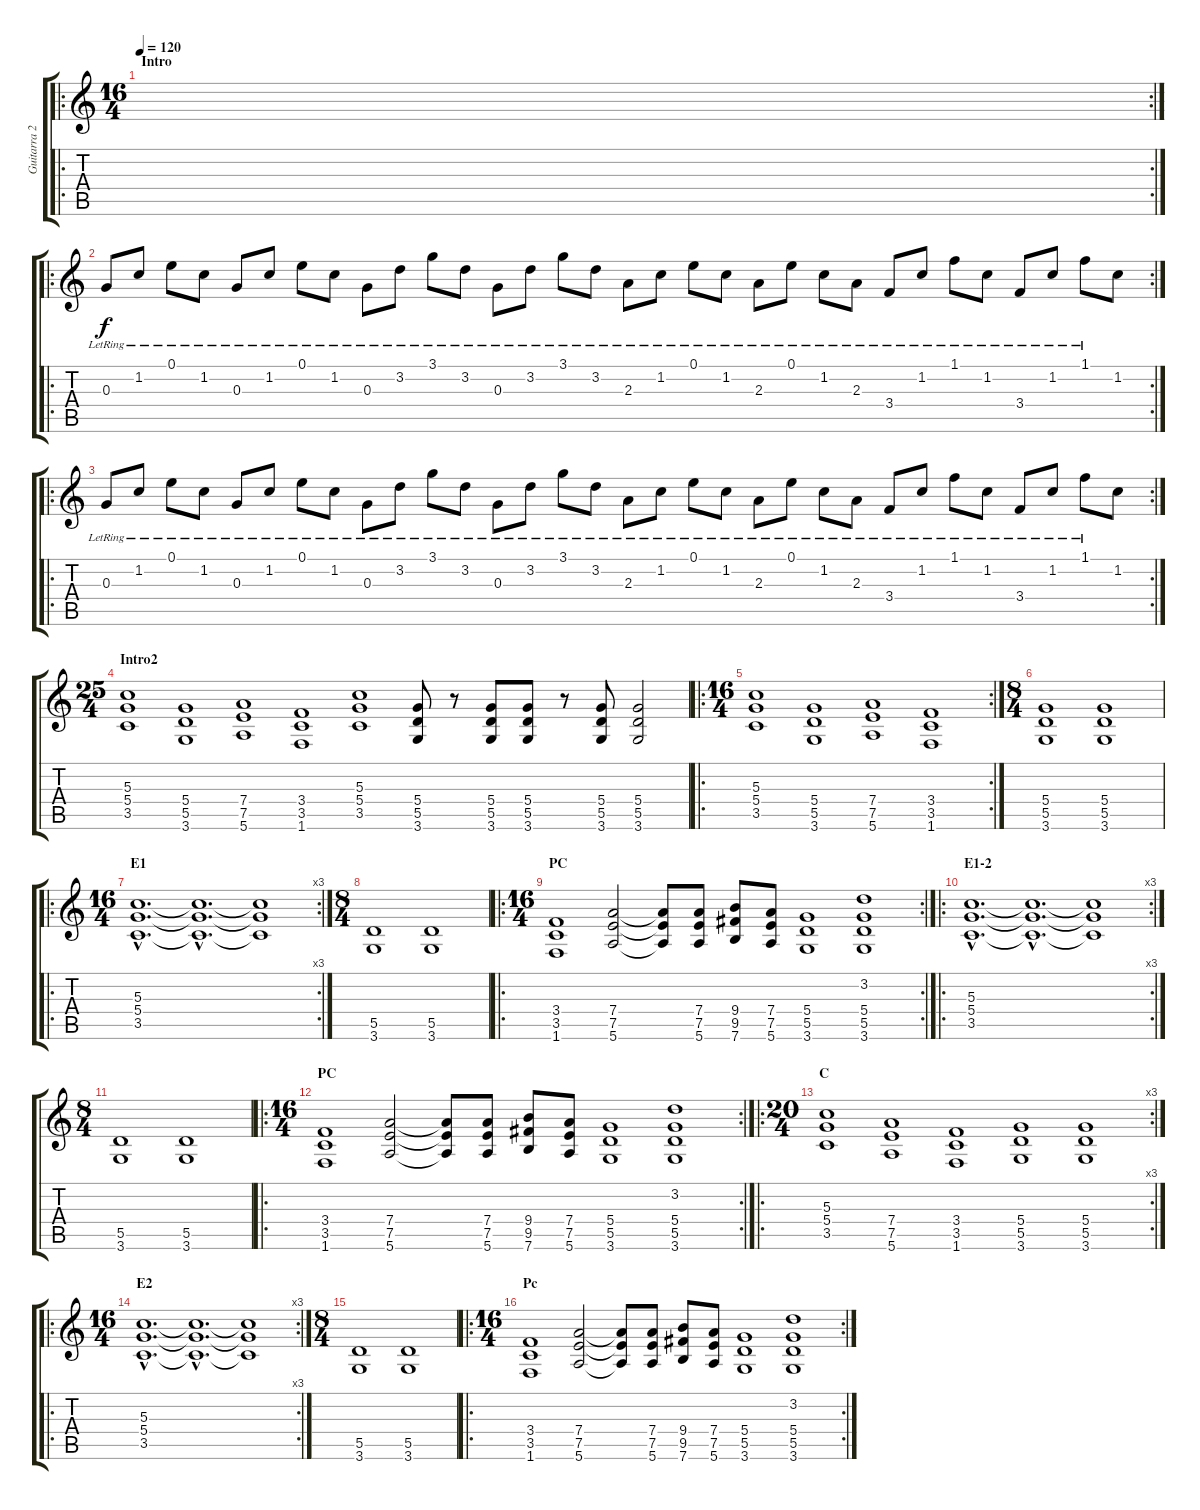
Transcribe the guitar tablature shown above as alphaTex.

\track ("Guitarra 2 ( Henry )" "Guitarra 2") {instrument distortionguitar}
\staff {score tabs}
\tuning (E4 B3 G3 D3 A2 E2) {hide}
\ro
\rc 2
\ts (16 4)
\section ("" "Intro")
\tempo 120
\clef g2
\ks c
|
\ro
\rc 2
0.3{lr}.8{instrument overdrivenguitar} 1.2{lr}.8 0.1{lr}.8 1.2{lr}.8 0.3{lr}.8 1.2{lr}.8 0.1{lr}.8 1.2{lr}.8 0.3{lr}.8 3.2{lr}.8 3.1{lr}.8 3.2{lr}.8 0.3{lr}.8 3.2{lr}.8 3.1{lr}.8 3.2{lr}.8 2.3{lr}.8 1.2{lr}.8 0.1{lr}.8 1.2{lr}.8 2.3{lr}.8 0.1{lr}.8 1.2{lr}.8 2.3{lr}.8 3.4{lr}.8 1.2{lr}.8 1.1{lr}.8 1.2{lr}.8 3.4{lr}.8 1.2{lr}.8 1.1{lr}.8 1.2.8 |
\ro
\rc 2
0.3{lr}.8{instrument overdrivenguitar} 1.2{lr}.8 0.1{lr}.8 1.2{lr}.8 0.3{lr}.8 1.2{lr}.8 0.1{lr}.8 1.2{lr}.8 0.3{lr}.8 3.2{lr}.8 3.1{lr}.8 3.2{lr}.8 0.3{lr}.8 3.2{lr}.8 3.1{lr}.8 3.2{lr}.8 2.3{lr}.8 1.2{lr}.8 0.1{lr}.8 1.2{lr}.8 2.3{lr}.8 0.1{lr}.8 1.2{lr}.8 2.3{lr}.8 3.4{lr}.8 1.2{lr}.8 1.1{lr}.8 1.2{lr}.8 3.4{lr}.8 1.2{lr}.8 1.1{lr}.8 1.2.8 |
\ts (25 4)
\section ("" "Intro2")
(5.3 5.4 3.5).1{instrument distortionguitar} (5.4 5.5 3.6).1 (7.4 7.5 5.6).1 (3.4 3.5 1.6).1 (5.3 5.4 3.5).1 (5.4 5.5 3.6).8 r.8 (5.4 5.5 3.6).8 (5.4 5.5 3.6).8 r.8 (5.4 5.5 3.6).8 (5.4 5.5 3.6).2 |
\ro
\rc 2
\ts (16 4)
(5.3 5.4 3.5).1 (5.4 5.5 3.6).1 (7.4 7.5 5.6).1 (3.4 3.5 1.6).1 |
\ts (8 4)
(5.4 5.5 3.6).1 (5.4 5.5 3.6).1 |
\ro
\rc 3
\ts (16 4)
\section ("" "E1")
(5.3{hac} 5.4{hac} 3.5{hac}).1{d volume 0} (5.3{hac t} 5.4{hac t} 3.5{hac t}).1{d} (5.3{t} 5.4{t} 3.5{t}).1 |
\ts (8 4)
(5.5 3.6).1{volume 16} (5.5 3.6).1 |
\ro
\rc 2
\ts (16 4)
\section ("" "PC")
(3.4 3.5 1.6).1 (7.4 7.5 5.6).2 (7.4{t} 7.5{t} 5.6{t}).8 (7.4 7.5 5.6).8 (9.4 9.5 7.6).8 (7.4 7.5 5.6).8 (5.4 5.5 3.6).1 (3.2 5.4 5.5 3.6).1 |
\ro
\rc 3
\section ("" "E1-2")
(5.3{hac} 5.4{hac} 3.5{hac}).1{d volume 0} (5.3{hac t} 5.4{hac t} 3.5{hac t}).1{d} (5.3{t} 5.4{t} 3.5{t}).1 |
\ts (8 4)
(5.5 3.6).1{volume 16} (5.5 3.6).1 |
\ro
\rc 2
\ts (16 4)
\section ("" "PC")
(3.4 3.5 1.6).1 (7.4 7.5 5.6).2 (7.4{t} 7.5{t} 5.6{t}).8 (7.4 7.5 5.6).8 (9.4 9.5 7.6).8 (7.4 7.5 5.6).8 (5.4 5.5 3.6).1 (3.2 5.4 5.5 3.6).1 |
\ro
\rc 3
\ts (20 4)
\section ("" "C")
(5.3 5.4 3.5).1 (7.4 7.5 5.6).1 (3.4 3.5 1.6).1 (5.4 5.5 3.6).1 (5.4 5.5 3.6).1 |
\ro
\rc 3
\ts (16 4)
\section ("" "E2")
(5.3{hac} 5.4{hac} 3.5{hac}).1{d volume 0} (5.3{hac t} 5.4{hac t} 3.5{hac t}).1{d} (5.3{t} 5.4{t} 3.5{t}).1 |
\ts (8 4)
(5.5 3.6).1{volume 16} (5.5 3.6).1 |
\ro
\rc 2
\ts (16 4)
\section ("" "Pc")
(3.4 3.5 1.6).1 (7.4 7.5 5.6).2 (7.4{t} 7.5{t} 5.6{t}).8 (7.4 7.5 5.6).8 (9.4 9.5 7.6).8 (7.4 7.5 5.6).8 (5.4 5.5 3.6).1 (3.2 5.4 5.5 3.6).1
